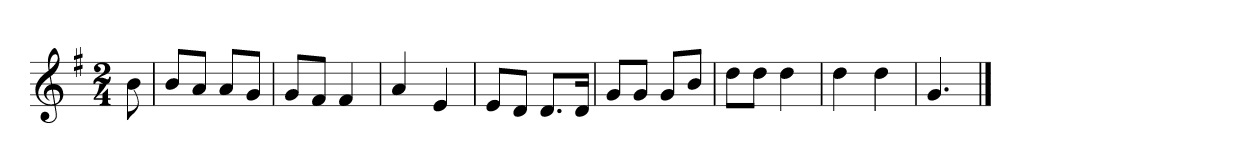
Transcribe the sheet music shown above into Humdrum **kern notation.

**kern
*part1
*staff1
*k[f#]
*M2/4
*MM120
=
8b
=1
8bL
8aJ
8aL
8gJ
=2
8gL
8f#J
4f#
=3
4a
4e
=4
8eL
8dJ
8.dL
16dJk
=5
8gL
8gJ
8gL
8bJ
=6
8ddL
8ddJ
4dd
=7
4dd
4dd
=8
4.g
==
*-
